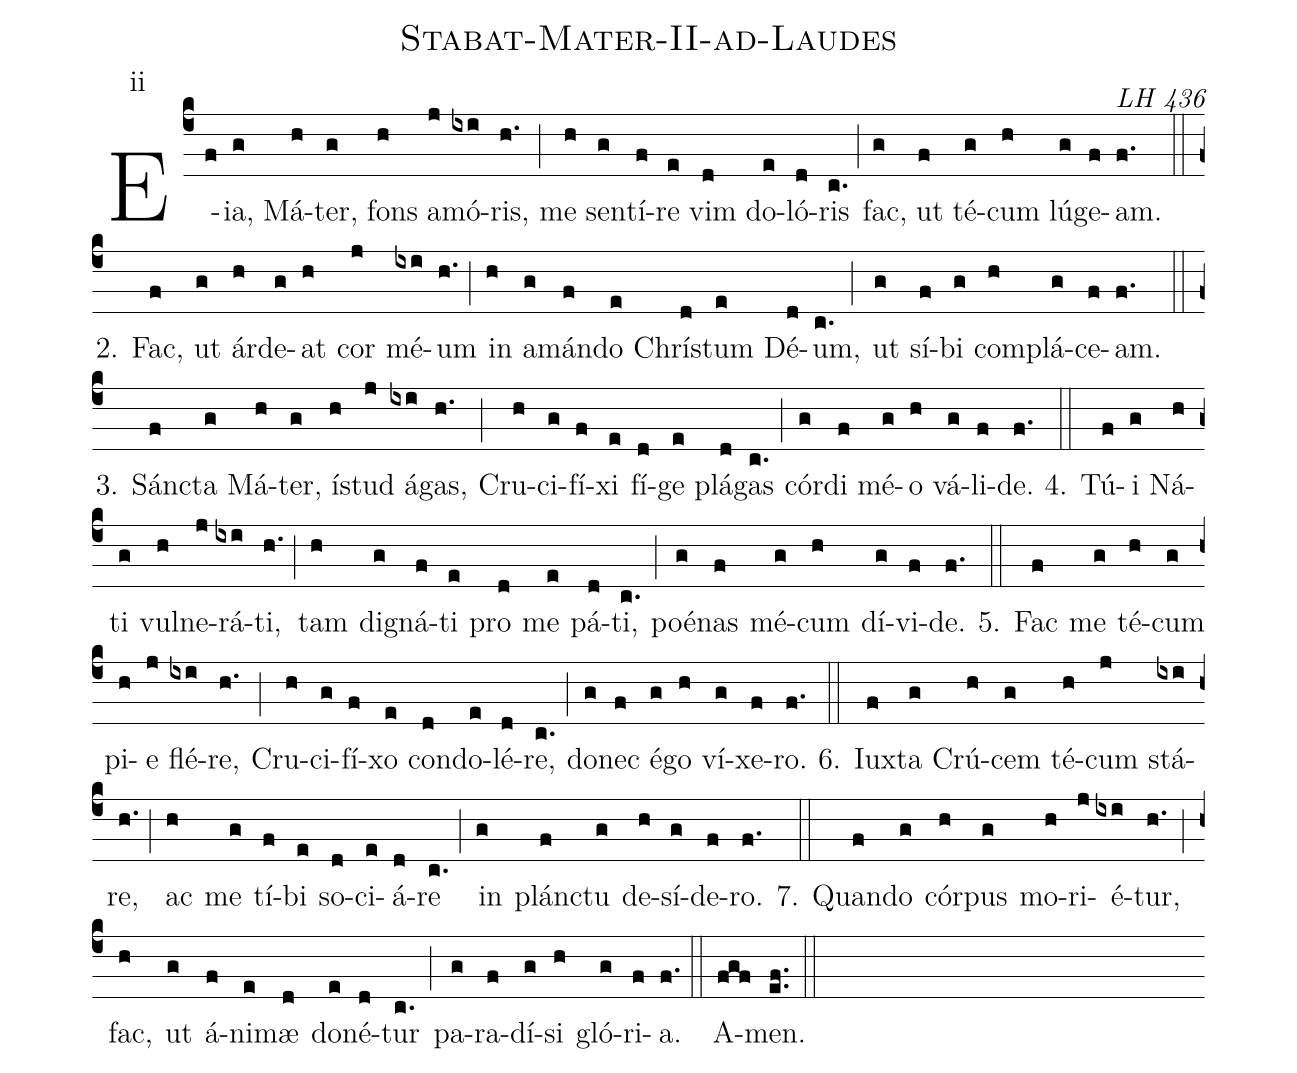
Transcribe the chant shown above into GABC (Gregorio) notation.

name: Stabat-Mater-II-ad-Laudes;
commentary: LH 436;
annotation: ii;
%%
(c4) E(f)ia,(g) Má(h)ter,(g) fons(h) a(j)mó(ixi)ris,(h.) (;)
me(h) sen(g)tí(f)re(e) vim(d) do(e)ló(d)ris(c.) (;)
fac,(g) ut(f) té(g)cum(h) lú(g)ge(f)am.(f.) (::)

2. Fac,(f) ut(g) ár(h)de(g)at(h) cor(j) mé(ixi)um(h.) (;)
in(h) a(g)mán(f)do(e) Chrí(d)stum(e) Dé(d)um,(c.) (;)
ut(g) sí(f)bi(g) com(h)plá(g)ce(f)am.(f.) (::)

3. Sán(f)cta(g) Má(h)ter,(g) í(h)stud(j) á(ixi)gas,(h.) (;)
Cru(h)ci(g)fí(f)xi(e) fí(d)ge(e) plá(d)gas(c.) (;)
cór(g)di(f) mé(g)o(h) vá(g)li(f)de.(f.) (::)

4. Tú(f)i(g) Ná(h)ti(g) vul(h)ne(j)rá(ixi)ti,(h.) (;)
tam(h) di(g)gná(f)ti(e) pro(d) me(e) pá(d)ti,(c.) (;)
poé(g)nas(f) mé(g)cum(h) dí(g)vi(f)de.(f.) (::)

5. Fac(f) me(g) té(h)cum(g) pi(h)e(j) flé(ixi)re,(h.) (;)
Cru(h)ci(g)fí(f)xo(e) con(d)do(e)lé(d)re,(c.) (;)
do(g)nec(f) é(g)go(h) ví(g)xe(f)ro.(f.) (::)

6. Iux(f)ta(g) Crú(h)cem(g) té(h)cum(j) stá(ixi)re,(h.) (;)
ac(h) me(g) tí(f)bi(e) so(d)ci(e)á(d)re(c.) (;)
in(g) plán(f)ctu(g) de(h)sí(g)de(f)ro.(f.) (::)

7. Quan(f)do(g) cór(h)pus(g) mo(h)ri(j)é(ixi)tur,(h.) (;)
fac,(h) ut(g) á(f)ni(e)mæ(d) do(e)né(d)tur(c.) (;)
pa(g)ra(f)dí(g)si(h) gló(g)ri(f)a.(f.) (::)
A(fgf)men.(ef..) (::)
